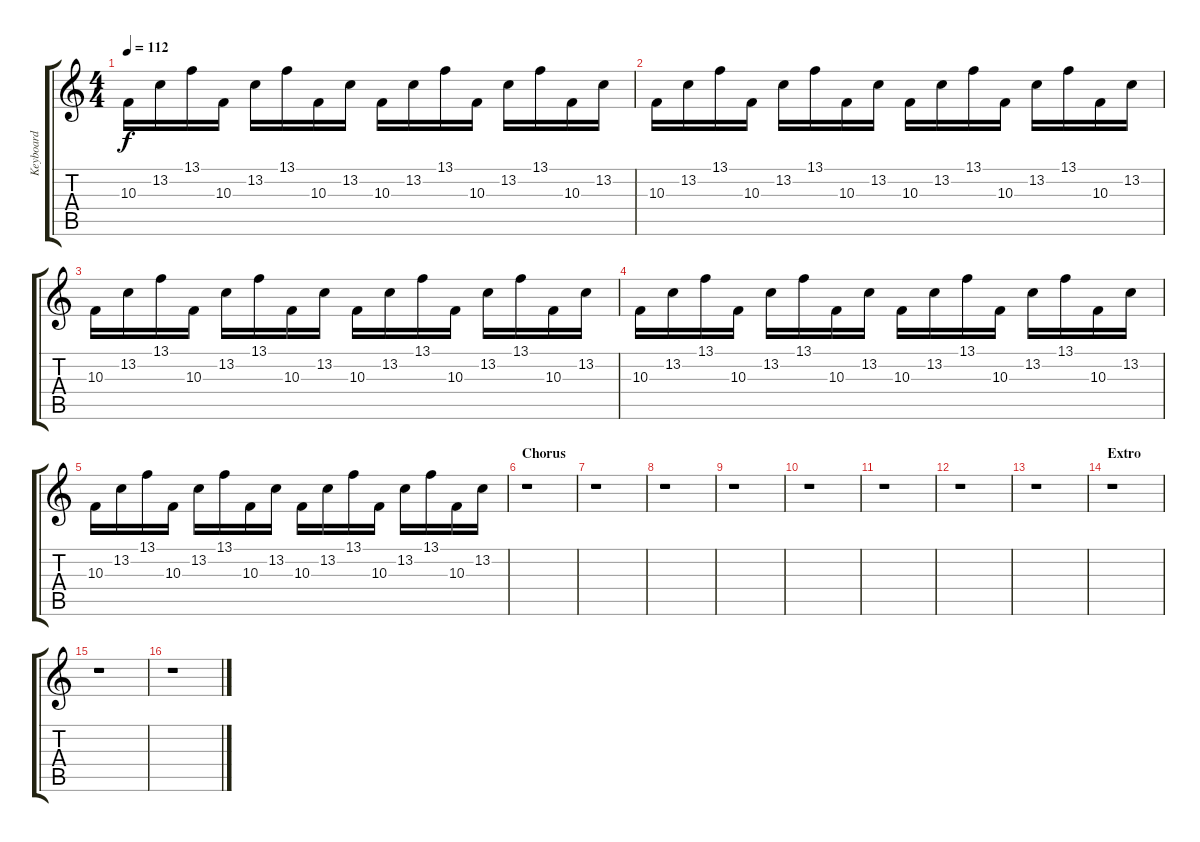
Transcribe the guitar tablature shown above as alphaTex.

\track ("Keyboard" "Keyboard") {instrument synthstrings1}
\staff {score tabs}
\tuning (E4 B3 G3 D3 A2 E2) {hide}
\ts (4 4)
\tempo 112
\clef g2
\ks c
10.3.16{dy f} 13.2.16 13.1.16 10.3.16 13.2.16 13.1.16 10.3.16 13.2.16 10.3.16 13.2.16 13.1.16 10.3.16 13.2.16 13.1.16 10.3.16 13.2.16 |
10.3.16 13.2.16 13.1.16 10.3.16 13.2.16 13.1.16 10.3.16 13.2.16 10.3.16 13.2.16 13.1.16 10.3.16 13.2.16 13.1.16 10.3.16 13.2.16 |
10.3.16 13.2.16 13.1.16 10.3.16 13.2.16 13.1.16 10.3.16 13.2.16 10.3.16 13.2.16 13.1.16 10.3.16 13.2.16 13.1.16 10.3.16 13.2.16 |
10.3.16 13.2.16 13.1.16 10.3.16 13.2.16 13.1.16 10.3.16 13.2.16 10.3.16 13.2.16 13.1.16 10.3.16 13.2.16 13.1.16 10.3.16 13.2.16 |
10.3.16 13.2.16 13.1.16 10.3.16 13.2.16 13.1.16 10.3.16 13.2.16 10.3.16 13.2.16 13.1.16 10.3.16 13.2.16 13.1.16 10.3.16 13.2.16 |
\section ("" "Chorus")
r.1 |
r.1 |
r.1 |
r.1 |
r.1 |
r.1 |
r.1 |
r.1 |
\section ("" "Extro")
r.1 |
r.1 |
r.1
